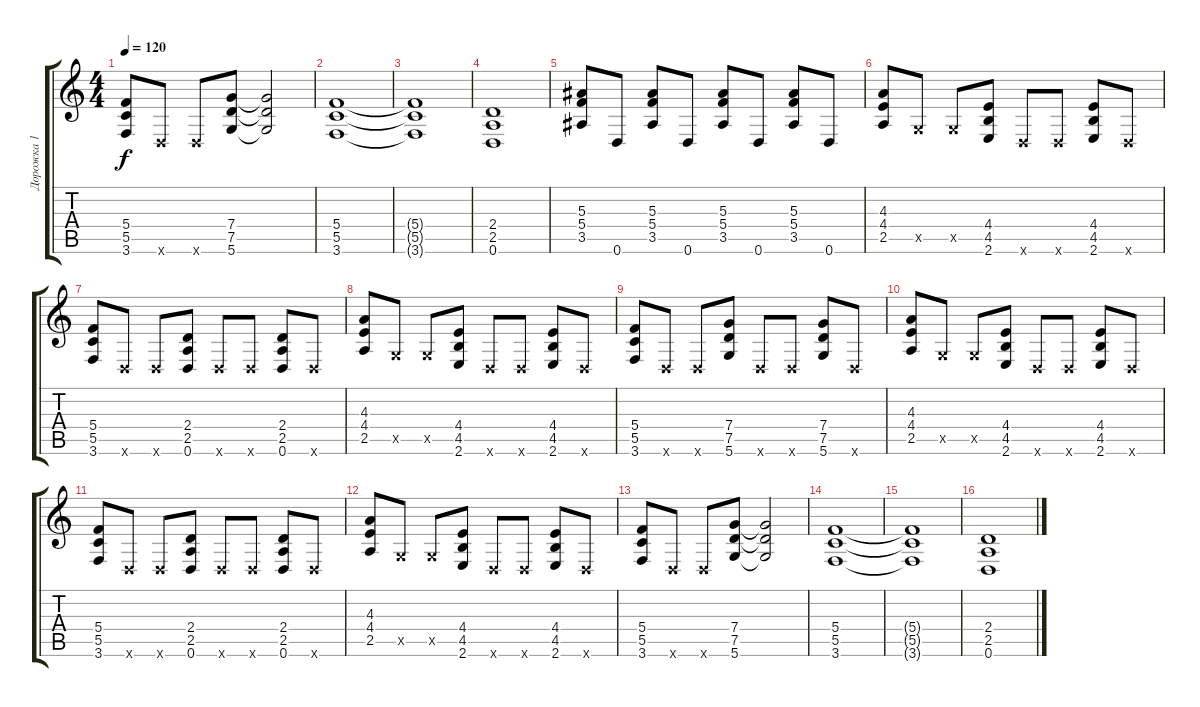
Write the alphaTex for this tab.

\track ("Дорожка 1" "Дорожка 1") {instrument distortionguitar}
\staff {score tabs}
\tuning (D4 A3 F3 C3 G2 D2) {hide}
\ts (4 4)
\tempo 120
\clef g2
\ks c
(5.4 5.5 3.6).8{dy f} 0.6{x}.8 0.6{x}.8 (7.4 7.5 5.6).8 (7.4{t} 7.5{t} 5.6{t}).2 |
(5.4 5.5 3.6).1 |
(5.4{t} 5.5{t} 3.6{t}).1 |
(2.4 2.5 0.6).1 |
(5.3 5.4 3.5).8 0.6.8 (5.3 5.4 3.5).8 0.6.8 (5.3 5.4 3.5).8 0.6.8 (5.3 5.4 3.5).8 0.6.8 |
(4.3 4.4 2.5).8 0.5{x}.8 0.5{x}.8 (4.4 4.5 2.6).8 0.6{x}.8 0.6{x}.8 (4.4 4.5 2.6).8 0.6{x}.8 |
(5.4 5.5 3.6).8 0.6{x}.8 0.6{x}.8 (2.4 2.5 0.6).8 0.6{x}.8 0.6{x}.8 (2.4 2.5 0.6).8 0.6{x}.8 |
(4.3 4.4 2.5).8 0.5{x}.8 0.5{x}.8 (4.4 4.5 2.6).8 0.6{x}.8 0.6{x}.8 (4.4 4.5 2.6).8 0.6{x}.8 |
(5.4 5.5 3.6).8 0.6{x}.8 0.6{x}.8 (7.4 7.5 5.6).8 0.6{x}.8 0.6{x}.8 (7.4 7.5 5.6).8 0.6{x}.8 |
(4.3 4.4 2.5).8 0.5{x}.8 0.5{x}.8 (4.4 4.5 2.6).8 0.6{x}.8 0.6{x}.8 (4.4 4.5 2.6).8 0.6{x}.8 |
(5.4 5.5 3.6).8 0.6{x}.8 0.6{x}.8 (2.4 2.5 0.6).8 0.6{x}.8 0.6{x}.8 (2.4 2.5 0.6).8 0.6{x}.8 |
(4.3 4.4 2.5).8 0.5{x}.8 0.5{x}.8 (4.4 4.5 2.6).8 0.6{x}.8 0.6{x}.8 (4.4 4.5 2.6).8 0.6{x}.8 |
(5.4 5.5 3.6).8 0.6{x}.8 0.6{x}.8 (7.4 7.5 5.6).8 (7.4{t} 7.5{t} 5.6{t}).2 |
(5.4 5.5 3.6).1 |
(5.4{t} 5.5{t} 3.6{t}).1 |
(2.4 2.5 0.6).1
